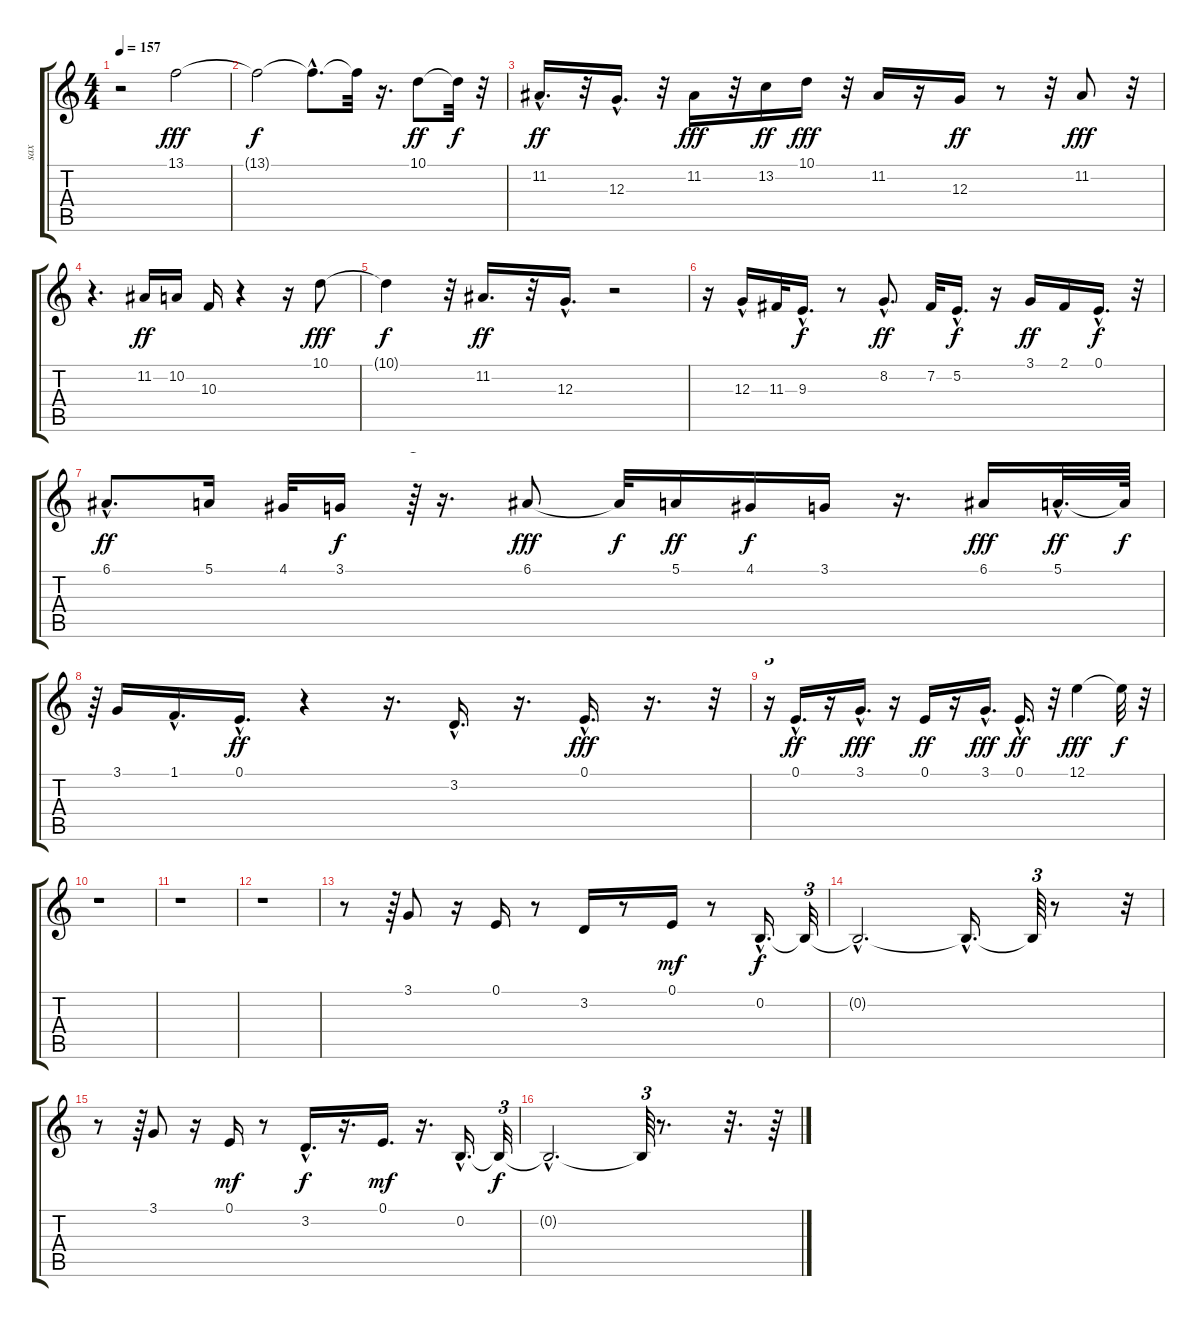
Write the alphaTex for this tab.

\track ("sax     " "sax     ") {instrument altosax}
\staff {score tabs}
\tuning (E4 B3 G3 D3 A2 E2) {hide}
\ts (4 4)
\tempo 157
\clef g2
\ks c
r.2{dy ff} 13.1.2{dy fff} |
13.1{t}.2{dy f} 13.1{hac t}.8{d} 13.1{t}.32 r.16{d} 10.1.8{dy ff} 10.1{t}.32{dy f} r.32 |
11.2{hac}.16{d dy ff} r.32 12.3{hac}.16{d} r.32 11.2.16{dy fff} r.32 13.2.16{dy ff} 10.1.16{dy fff} r.32 11.2.16 r.16 12.3.16{dy ff} r.8 r.32 11.2.8{dy fff} r.32 |
r.4{d} 11.2.16{dy ff} 10.2.16 10.3.16 r.4 r.16 10.1.8{dy fff} |
10.1{t}.4{dy f} r.32 11.2.16{d dy ff} r.32 12.3{hac}.16{d} r.2 |
r.16 12.3{hac}.16 11.3.32 9.3{hac}.16{d dy f} r.8 8.2{hac}.8{d dy ff} 7.2.32 5.2{hac}.16{d dy f} r.16 3.1.16{dy ff} 2.1.16 0.1{hac}.16{d dy f} r.32 |
6.1{hac}.8{d dy ff} 5.1.16 4.1.32 3.1.16{dy f} r.64{tu (3 2)} r.16{d} 6.1.8{dy fff} 6.1{t}.32{dy f} 5.1.16{dy ff} 4.1.16{dy f} 3.1.16 r.16{d} 6.1.16{dy fff} 5.1{hac}.32{d dy ff} 5.1{t}.64{dy f} |
r.64{tu (3 2)} 3.1.16 1.1{hac}.16{d} 0.1{hac}.16{d dy ff} r.4 r.16{d} 3.2{hac}.16{d} r.16{d} 0.1{hac}.16{d dy fff} r.16{d} r.32{tu (3 2)} |
r.16{tu (3 2)} 0.1{hac}.16{d dy ff} r.16 3.1{hac}.16{d dy fff} r.16 0.1.16{dy ff} r.16 3.1{hac}.16{d dy fff} 0.1{hac}.16{d dy ff} r.32 12.1.4{dy fff} 12.1{t}.32{dy f} r.32{tu (3 2)} |
r.1 |
r.1 |
r.1 |
r.8 r.64{tu (3 2)} 3.1.8 r.16 0.1.16 r.8 3.2.16 r.8 0.1.16{dy mf} r.8 0.2{hac}.16{d dy f} 0.2{t}.32{tu (3 2)} |
0.2{hac t}.2{d} 0.2{hac t}.16{d} 0.2{t}.64{tu (3 2)} r.8 r.32{tu (3 2)} |
r.8 r.64{tu (3 2)} 3.1.8 r.16 0.1.16{dy mf} r.8 3.2{hac}.16{d dy f} r.16{d} 0.1.16{d dy mf} r.16{d} 0.2{hac}.16{d} 0.2{t}.32{tu (3 2) dy f} |
0.2{hac t}.2{d} 0.2{t}.64{tu (3 2)} r.8{d} r.32{d} r.64
